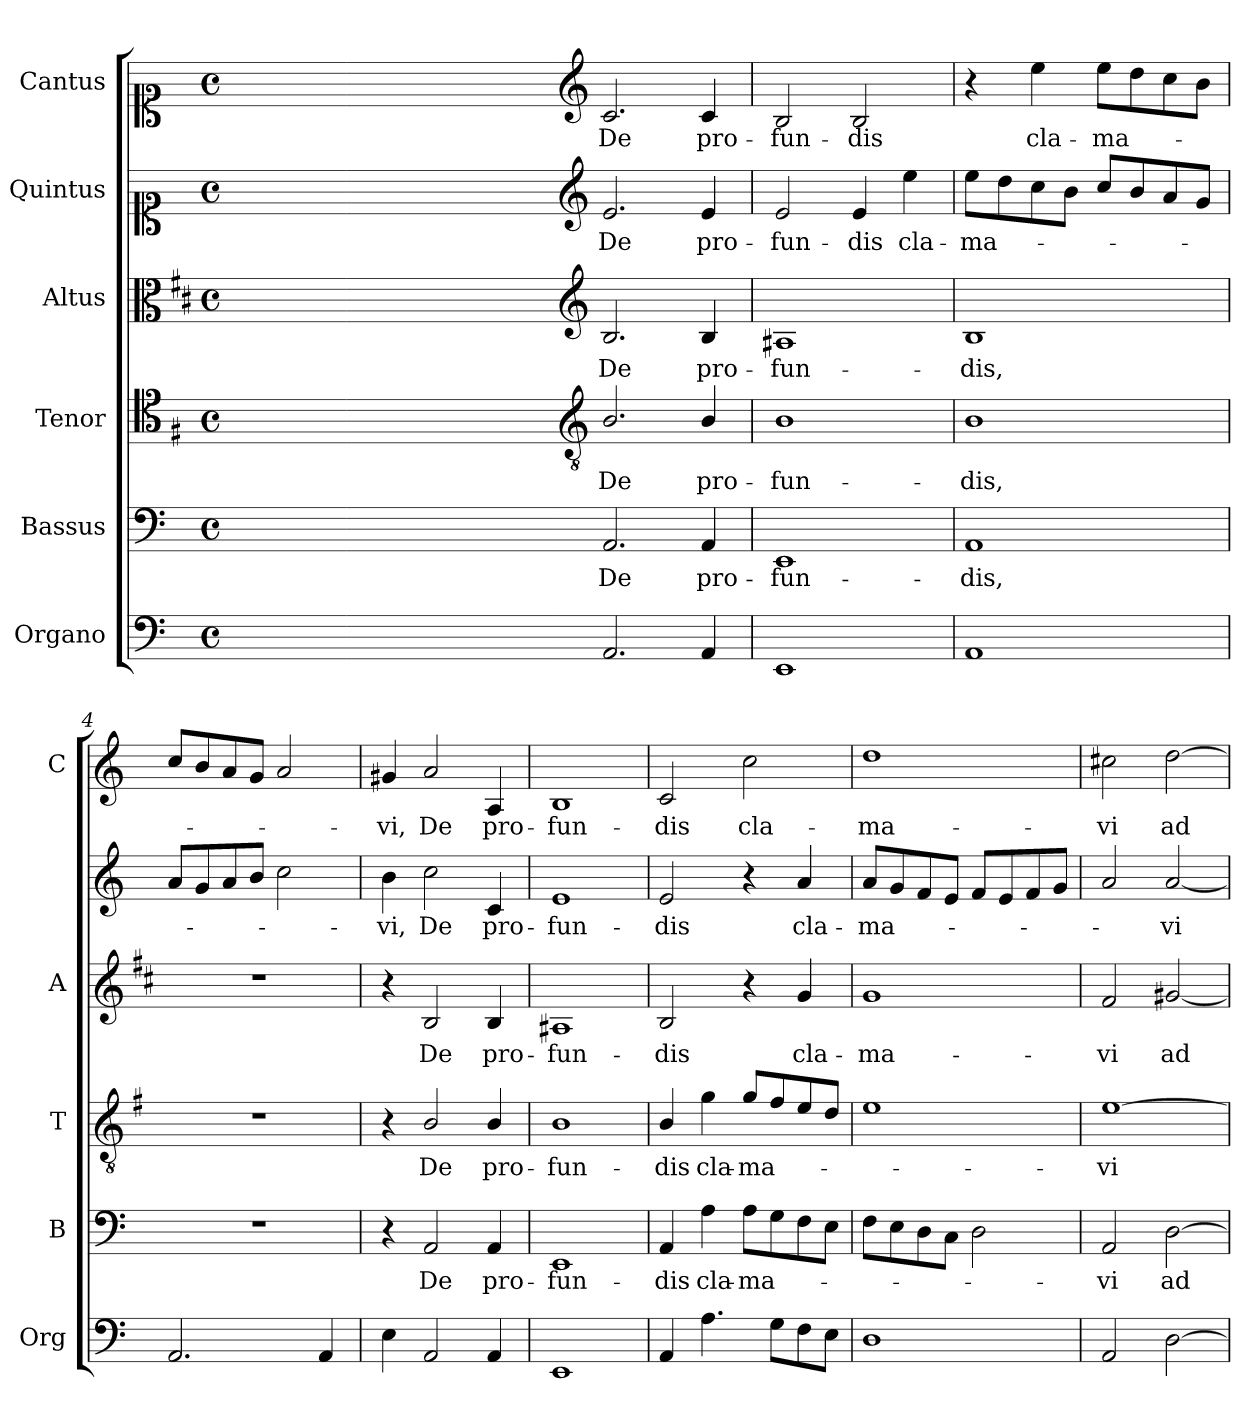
**kern	**kern	**text	**kern	**text	**kern	**text	**kern	**text	**kern	**text
*part6	*part5	*part5	*part4	*part4	*part3	*part3	*part2	*part2	*part1	*part1
*staff6	*staff5	*staff5	*staff4	*staff4	*staff3	*staff3	*staff2	*staff2	*staff1	*staff1
*I"Organo	*I"Bassus	*	*I"Tenor	*	*I"Altus	*	*I"Quintus	*	*I"Cantus	*
*I'Org	*I'B	*	*I'T	*	*I'A	*	*	*	*I'C	*
*clefF4	*clefF4	*	*clefC4	*	*clefC3	*	*clefC1	*	*clefC1	*
*	*	*	*ITrd4c7	*	*ITrd1c2	*	*	*	*	*
*k[]	*k[]	*	*k[]	*	*k[]	*	*k[]	*	*k[]	*
*C:	*C:	*	*C:	*	*C:	*	*C:	*	*C:	*
*M4/4	*M4/4	*	*M4/4	*	*M4/4	*	*M4/4	*	*M4/4	*
*met(c)	*met(c)	*	*met(c)	*	*met(c)	*	*met(c)	*	*met(c)	*
=	=	=	=	=	=	=	=	=	=	=
1ryy	1ryy	.	1ryy	.	1ryy	.	1ryy	.	1ryy	.
=1X-	=1X-	=1X-	=1X-	=1X-	=1X-	=1X-	=1X-	=1X-	=1X-	=1X-
4ryy	4ryy	.	4ryy	.	4ryy	.	4ryy	.	4ryy	.
4ryy	4ryy	.	4ryy	.	4ryy	.	4ryy	.	4ryy	.
4ryy	4ryy	.	4ryy	.	4ryy	.	4ryy	.	4ryy	.
4ryy	4ryy	.	4ryy	.	4ryy	.	4ryy	.	4ryy	.
=1-	=1-	=1-	=1-	=1-	=1-	=1-	=1-	=1-	=1-	=1-
*	*	*	*clefGv2	*	*clefG2	*	*clefG2	*	*clefG2	*
!	!	!LO:LY:b	!	!LO:LY:b	!	!LO:LY:b	!	!LO:LY:b	!	!LO:LY:b
2.AA/	2.AA/	De	2.E/	De	2.A/	De	2.e/	De	2.c/	De
!	!	!LO:LY:b	!	!LO:LY:b	!	!LO:LY:b	!	!LO:LY:b	!	!LO:LY:b
4AA/	4AA/	pro-	4E/	pro-	4A/	pro-	4e/	pro-	4c/	pro-
=2	=2	=2	=2	=2	=2	=2	=2	=2	=2	=2
!	!	!LO:LY:b	!	!LO:LY:b	!	!LO:LY:b	!	!LO:LY:b	!	!LO:LY:b
1EE	1EE	-fun-	1E	-fun-	1G#X	-fun-	2e/	-fun-	2B/	-fun-
!	!	!	!	!	!	!	!	!LO:LY:b	!	!LO:LY:b
.	.	.	.	.	.	.	4e/	-dis	2B/	-dis
!	!	!	!	!	!	!	!	!LO:LY:b	!	!
.	.	.	.	.	.	.	4ee\	cla-	.	.
=3	=3	=3	=3	=3	=3	=3	=3	=3	=3	=3
!	!	!LO:LY:b	!	!LO:LY:b	!	!LO:LY:b	!	!LO:LY:b	!	!
1AA	1AA	-dis,	1E	-dis,	1A	-dis,	8ee\L	-ma-	4r	.
.	.	.	.	.	.	.	8dd\	.	.	.
!	!	!	!	!	!	!	!	!	!	!LO:LY:b
.	.	.	.	.	.	.	8cc\	.	4ee\	cla-
.	.	.	.	.	.	.	8b\J	.	.	.
!	!	!	!	!	!	!	!	!	!	!LO:LY:b
.	.	.	.	.	.	.	8cc/L	.	8ee\L	-ma-
.	.	.	.	.	.	.	8b/	.	8dd\	.
.	.	.	.	.	.	.	8a/	.	8cc\	.
.	.	.	.	.	.	.	8g/J	.	8b\J	.
=4	=4	=4	=4	=4	=4	=4	=4	=4	=4	=4
2.AA/	1r	.	1r	.	1r	.	8a/L	.	8cc/L	.
.	.	.	.	.	.	.	8g/	.	8b/	.
.	.	.	.	.	.	.	8a/	.	8a/	.
.	.	.	.	.	.	.	8b/J	.	8g/J	.
.	.	.	.	.	.	.	2cc\	.	2a/	.
4AA/	.	.	.	.	.	.	.	.	.	.
=5	=5	=5	=5	=5	=5	=5	=5	=5	=5	=5
!	!	!	!	!	!	!	!	!LO:LY:b	!	!LO:LY:b
4E\	4r	.	4r	.	4r	.	4b\	-vi,	4g#X/	-vi,
!	!	!LO:LY:b	!	!LO:LY:b	!	!LO:LY:b	!	!LO:LY:b	!	!LO:LY:b
2AA/	2AA/	De	2E/	De	2A/	De	2cc\	De	2a/	De
!	!	!LO:LY:b	!	!LO:LY:b	!	!LO:LY:b	!	!LO:LY:b	!	!LO:LY:b
4AA/	4AA/	pro-	4E/	pro-	4A/	pro-	4c/	pro-	4A/	pro-
=6	=6	=6	=6	=6	=6	=6	=6	=6	=6	=6
!	!	!LO:LY:b	!	!LO:LY:b	!	!LO:LY:b	!	!LO:LY:b	!	!LO:LY:b
1EE	1EE	-fun-	1E	-fun-	1G#X	-fun-	1e	-fun-	1B	-fun-
!!LO:LB:g=z
=7	=7	=7	=7	=7	=7	=7	=7	=7	=7	=7
!	!	!LO:LY:b	!	!LO:LY:b	!	!LO:LY:b	!	!LO:LY:b	!	!LO:LY:b
4AA/	4AA/	-dis	4E/	-dis	2A/	-dis	2e/	-dis	2c/	-dis
!	!	!LO:LY:b	!	!LO:LY:b	!	!	!	!	!	!
4.A\	4A\	cla-	4c\	cla-	.	.	.	.	.	.
!	!	!LO:LY:b	!	!LO:LY:b	!	!	!	!	!	!LO:LY:b
.	8A\L	-ma-	8c/L	-ma-	4r	.	4r	.	2cc\	cla-
8G\L	8G\	.	8B/	.	.	.	.	.	.	.
!	!	!	!	!	!	!LO:LY:b	!	!LO:LY:b	!	!
8F\	8F\	.	8A/	.	4f/	cla-	4a/	cla-	.	.
8E\J	8E\J	.	8G/J	.	.	.	.	.	.	.
=8	=8	=8	=8	=8	=8	=8	=8	=8	=8	=8
!	!	!	!	!	!	!LO:LY:b	!	!LO:LY:b	!	!LO:LY:b
1D	8F\L	.	1A	.	1f	-ma-	8a/L	-ma-	1dd	-ma-
.	8E\	.	.	.	.	.	8g/	.	.	.
.	8D\	.	.	.	.	.	8f/	.	.	.
.	8C\J	.	.	.	.	.	8e/J	.	.	.
.	2D\	.	.	.	.	.	8f/L	.	.	.
.	.	.	.	.	.	.	8e/	.	.	.
.	.	.	.	.	.	.	8f/	.	.	.
.	.	.	.	.	.	.	8g/J	.	.	.
=9	=9	=9	=9	=9	=9	=9	=9	=9	=9	=9
!	!	!LO:LY:b	!	!LO:LY:b	!	!LO:LY:b	!	!	!	!LO:LY:b
2AA/	2AA/	-vi	[1A	-vi	2e/	-vi	2a/	.	2cc#X\	-vi
!	!	!LO:LY:b	!	!	!	!LO:LY:b	!	!LO:LY:b	!	!LO:LY:b
[2D\	[2D\	ad	.	.	[2f#X/	ad	[2a/	-vi	[2dd\	ad
=	=	=	=	=	=	=	=	=	=	=
*-	*-	*-	*-	*-	*-	*-	*-	*-	*-	*-
